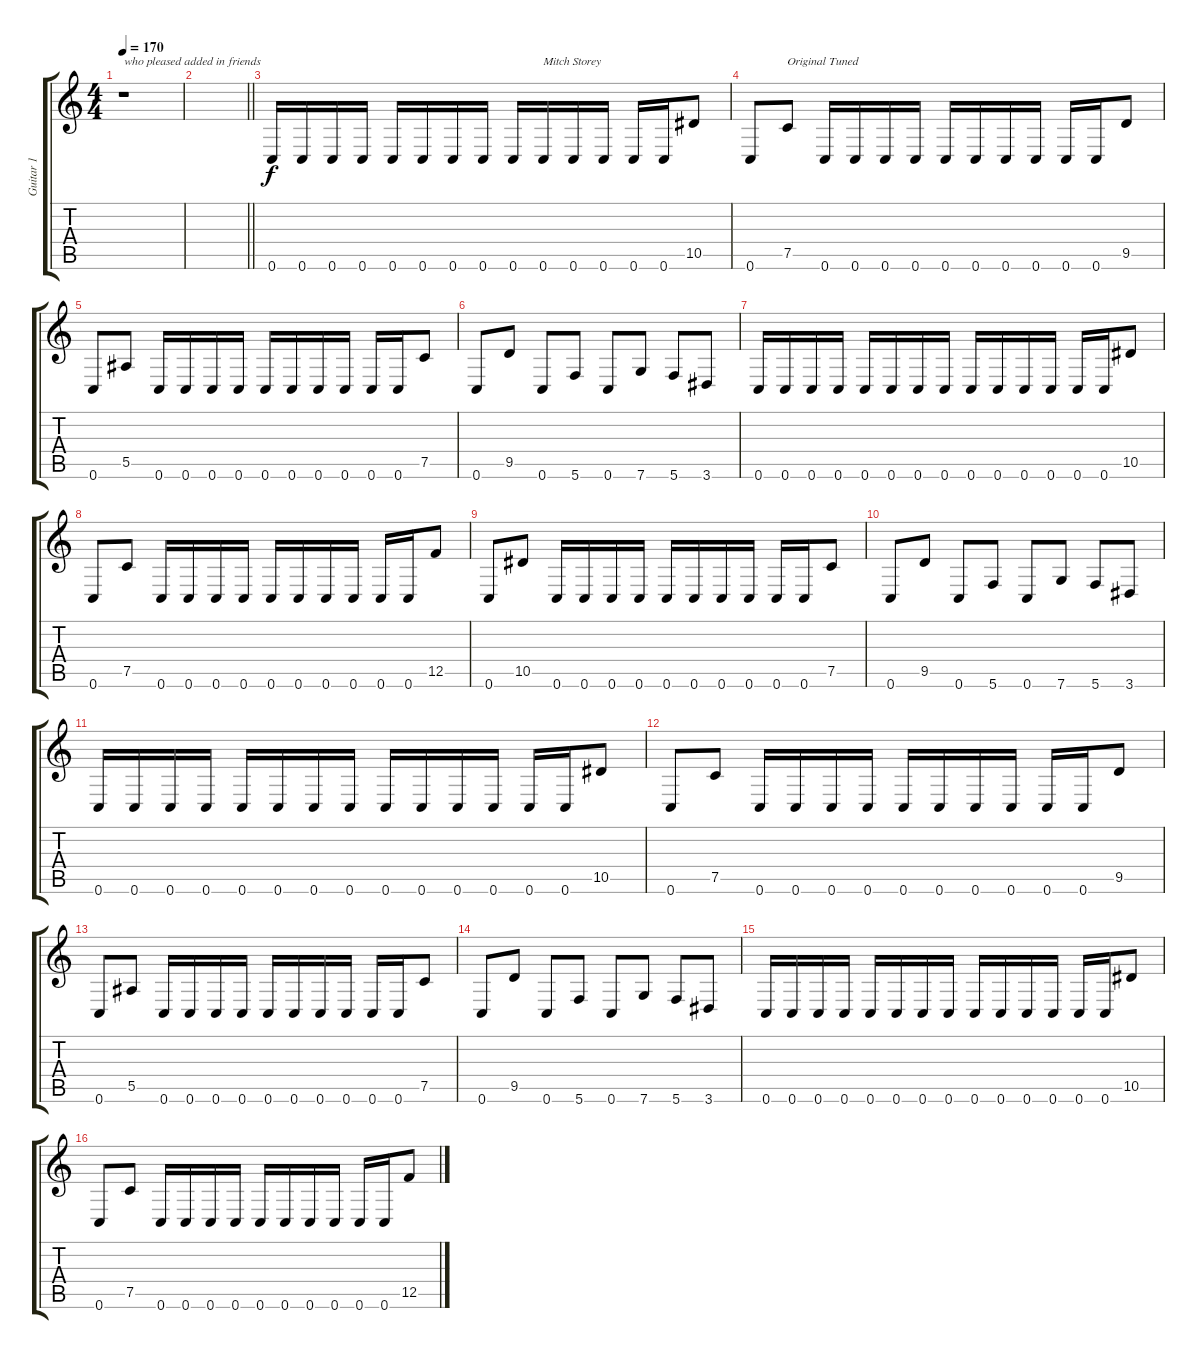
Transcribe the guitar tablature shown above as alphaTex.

\track ("Guitar 1" "Guitar 1") {instrument overdrivenguitar}
\staff {score tabs}
\tuning (C4 G3 Eb3 Bb2 F2 C2) {hide}
\ts (4 4)
\tempo 170
\clef g2
\ks c
r.1{txt "who pleased added in friends " dy f instrument overdrivenguitar} |
\barLineRight lightlight
|
0.6.16{txt ""} 0.6.16 0.6.16 0.6.16 0.6.16 0.6.16 0.6.16 0.6.16 0.6.16 0.6.16{txt "Mitch Storey"} 0.6.16 0.6.16 0.6.16 0.6.16 10.5.8 |
0.6.8 7.5.8{txt "Original Tuned"} 0.6.16 0.6.16 0.6.16 0.6.16 0.6.16 0.6.16 0.6.16 0.6.16 0.6.16 0.6.16 9.5.8 |
0.6.8 5.5.8 0.6.16 0.6.16 0.6.16 0.6.16 0.6.16 0.6.16 0.6.16 0.6.16 0.6.16 0.6.16 7.5.8 |
0.6.8 9.5.8 0.6.8 5.6.8 0.6.8 7.6.8 5.6.8 3.6.8 |
0.6.16 0.6.16 0.6.16 0.6.16 0.6.16 0.6.16 0.6.16 0.6.16 0.6.16 0.6.16 0.6.16 0.6.16 0.6.16 0.6.16 10.5.8 |
0.6.8 7.5.8 0.6.16 0.6.16 0.6.16 0.6.16 0.6.16 0.6.16 0.6.16 0.6.16 0.6.16 0.6.16 12.5.8 |
0.6.8 10.5.8 0.6.16 0.6.16 0.6.16 0.6.16 0.6.16 0.6.16 0.6.16 0.6.16 0.6.16 0.6.16 7.5.8 |
0.6.8 9.5.8 0.6.8 5.6.8 0.6.8 7.6.8 5.6.8 3.6.8 |
0.6.16 0.6.16 0.6.16 0.6.16 0.6.16 0.6.16 0.6.16 0.6.16 0.6.16 0.6.16 0.6.16 0.6.16 0.6.16 0.6.16 10.5.8 |
0.6.8 7.5.8 0.6.16 0.6.16 0.6.16 0.6.16 0.6.16 0.6.16 0.6.16 0.6.16 0.6.16 0.6.16 9.5.8 |
0.6.8 5.5.8 0.6.16 0.6.16 0.6.16 0.6.16 0.6.16 0.6.16 0.6.16 0.6.16 0.6.16 0.6.16 7.5.8 |
0.6.8 9.5.8 0.6.8 5.6.8 0.6.8 7.6.8 5.6.8 3.6.8 |
0.6.16 0.6.16 0.6.16 0.6.16 0.6.16 0.6.16 0.6.16 0.6.16 0.6.16 0.6.16 0.6.16 0.6.16 0.6.16 0.6.16 10.5.8 |
0.6.8 7.5.8 0.6.16 0.6.16 0.6.16 0.6.16 0.6.16 0.6.16 0.6.16 0.6.16 0.6.16 0.6.16 12.5.8
